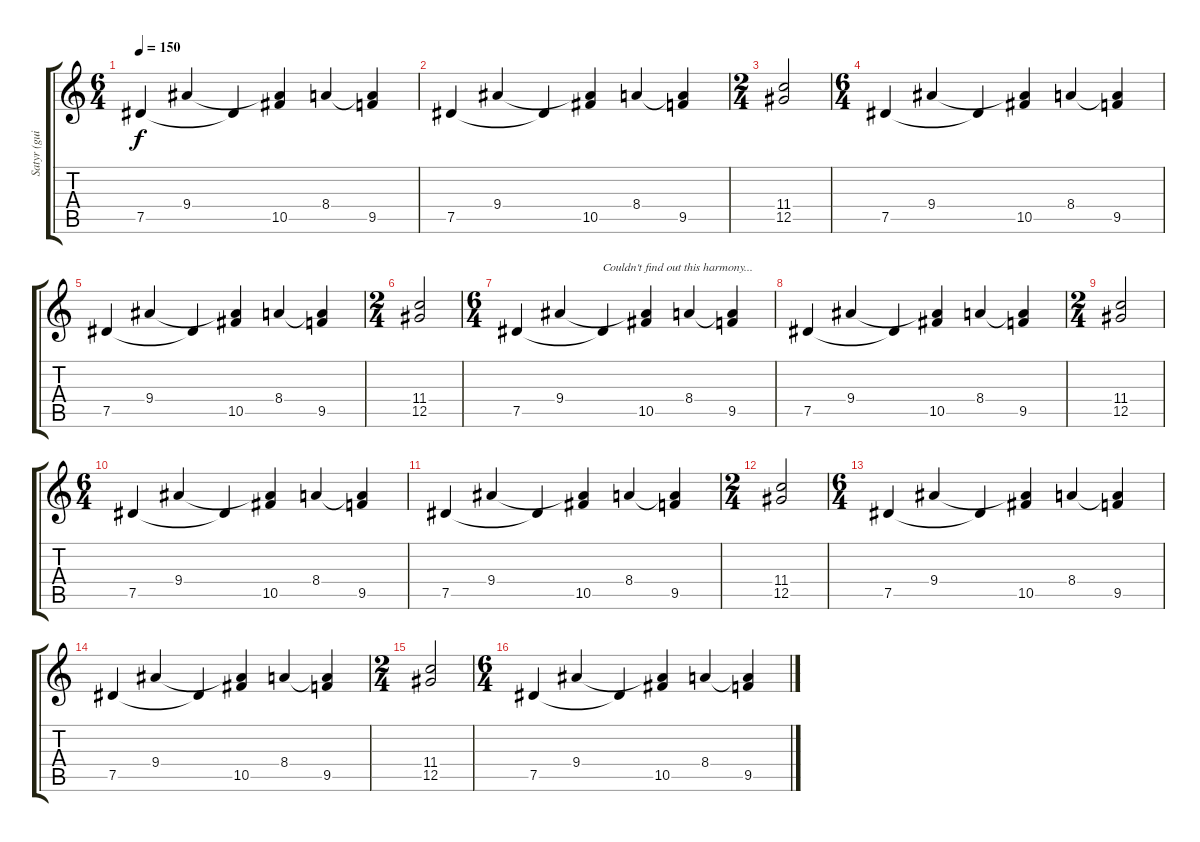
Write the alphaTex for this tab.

\track ("Satyr (guitar 2)" "Satyr (gui") {instrument distortionguitar}
\staff {score tabs}
\tuning (Eb4 Bb3 Gb3 Db3 Ab2 Eb2) {hide}
\ts (6 4)
\tempo 150
\clef g2
\ks c
7.5.4{dy f} 9.4.4 7.5{t}.4 (9.4{t} 10.5).4 8.4.4 (8.4{t} 9.5).4 |
7.5.4 9.4.4 7.5{t}.4 (9.4{t} 10.5).4 8.4.4 (8.4{t} 9.5).4 |
\ts (2 4)
(11.4 12.5).2 |
\ts (6 4)
7.5.4 9.4.4 7.5{t}.4 (9.4{t} 10.5).4 8.4.4 (8.4{t} 9.5).4 |
7.5.4 9.4.4 7.5{t}.4 (9.4{t} 10.5).4 8.4.4 (8.4{t} 9.5).4 |
\ts (2 4)
(11.4 12.5).2 |
\ts (6 4)
7.5.4 9.4.4 7.5{t}.4{txt "Couldn't find out this harmony..." volume 13} (9.4{t} 10.5).4 8.4.4 (8.4{t} 9.5).4 |
7.5.4{volume 13} 9.4.4 7.5{t}.4 (9.4{t} 10.5).4{volume 12} 8.4.4 (8.4{t} 9.5).4 |
\ts (2 4)
(11.4 12.5).2{volume 11} |
\ts (6 4)
7.5.4{volume 10} 9.4.4 7.5{t}.4 (9.4{t} 10.5).4{volume 9} 8.4.4 (8.4{t} 9.5).4 |
7.5.4{volume 8} 9.4.4 7.5{t}.4 (9.4{t} 10.5).4{volume 7} 8.4.4 (8.4{t} 9.5).4 |
\ts (2 4)
(11.4 12.5).2{volume 6} |
\ts (6 4)
7.5.4{volume 5} 9.4.4 7.5{t}.4 (9.4{t} 10.5).4{volume 3} 8.4.4 (8.4{t} 9.5).4 |
7.5.4{volume 1} 9.4.4 7.5{t}.4 (9.4{t} 10.5).4{volume 0} 8.4.4 (8.4{t} 9.5).4 |
\ts (2 4)
(11.4 12.5).2 |
\ts (6 4)
7.5.4{volume 0} 9.4.4 7.5{t}.4 (9.4{t} 10.5).4 8.4.4 (8.4{t} 9.5).4
